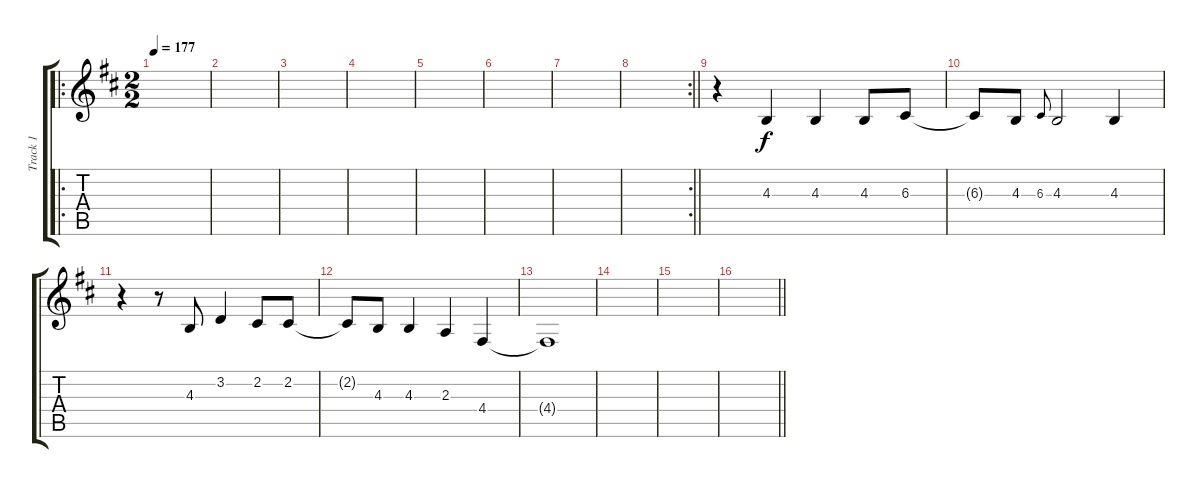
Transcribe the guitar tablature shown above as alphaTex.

\track ("Track 1" "Track 1") {instrument altosax}
\staff {score tabs}
\tuning (E4 B3 G3 D3 A2 E2) {hide}
\ro
\ts (2 2)
\tempo 177
\clef g2
\ks d
|
|
|
|
|
|
|
\rc 2
\barLineRight lightlight
|
r.4 4.3.4 4.3.4 4.3.8 6.3.8 |
6.3{t}.8 4.3.8 6.3.8{gr onbeat} 4.3.2 4.3.4 |
r.4 r.8 4.3.8 3.2.4 2.2.8 2.2.8 |
2.2{t}.8 4.3.8 4.3.4 2.3.4 4.4.4 |
4.4{t}.1 |
|
|
\barLineRight lightlight
